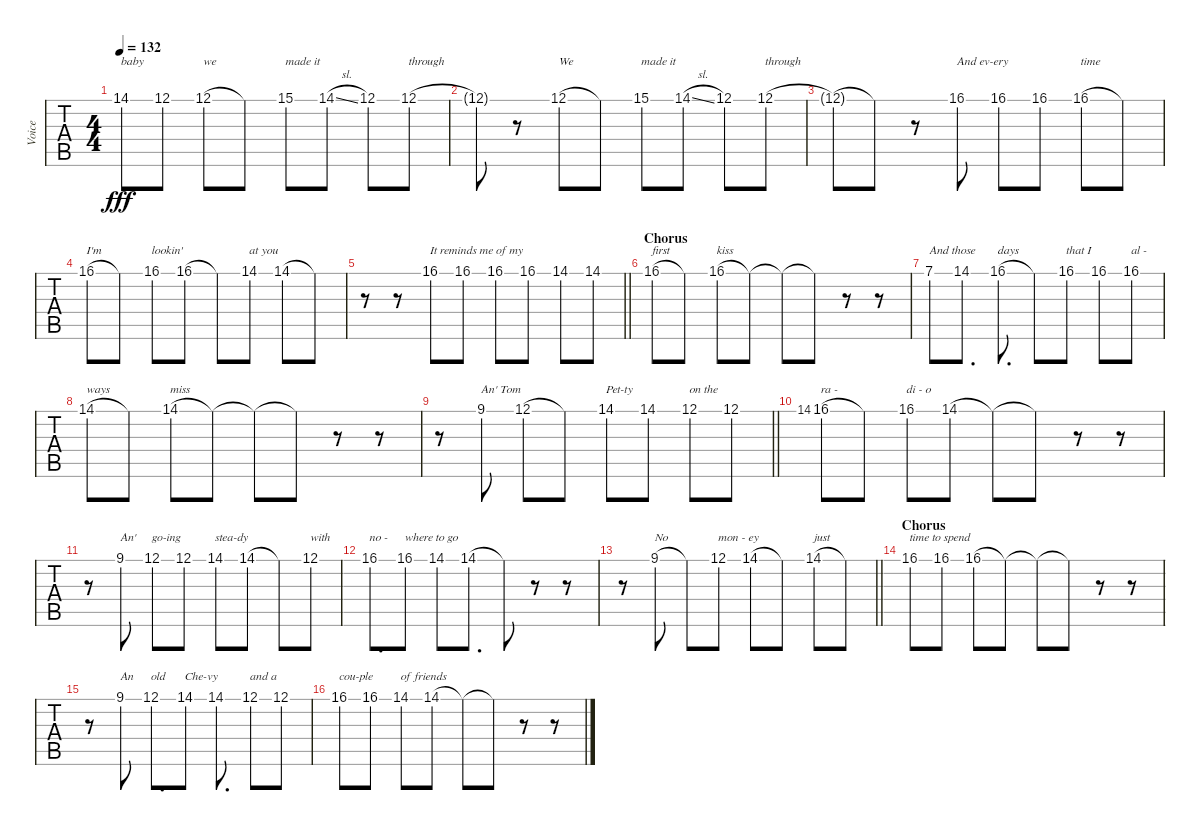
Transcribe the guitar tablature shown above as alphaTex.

\track ("Voice" "Voice") {instrument lead3calliope}
\staff {tabs}
\tuning (E4 B3 G3 D3 A2 E2) {hide}
\ts (4 4)
\tempo 132
\clef g2
\ks c
14.1.8{txt "baby" dy fff} 12.1.8 12.1.8{txt "we"} 12.1{t}.8 15.1.8{txt "made it"} 14.1{sl}.8 12.1.8 12.1.8{txt "through"} |
12.1{t}.8 r.8 12.1.8{txt "We"} 12.1{t}.8 15.1.8{txt "made it"} 14.1{sl}.8 12.1.8 12.1.8{txt "through"} |
12.1{t}.8 12.1{t}.8 r.8 16.1.8{txt "And ev-ery"} 16.1.8 16.1.8 16.1.8{txt "time"} 16.1{t}.8 |
16.1.8{txt "I'm"} 16.1{t}.8 16.1.8{txt "lookin'"} 16.1.8 16.1{t}.8 14.1.8{txt "at you"} 14.1.8 14.1{t}.8 |
\barLineRight lightlight
r.8 r.8 16.1.8{txt "It reminds me of my"} 16.1.8 16.1.8 16.1.8 14.1.8 14.1.8 |
\section ("" "Chorus")
16.1.8{txt "first"} 16.1{t}.8 16.1.8{txt "kiss"} 16.1{t}.8 16.1{t}.8 16.1{t}.8 r.8 r.8 |
7.1.8{txt "And those"} 14.1.8{d} 16.1.8{d txt "days"} 16.1{t}.8 16.1.8{txt "that I"} 16.1.8 16.1.8{txt "al - "} |
14.1.8{txt "ways"} 14.1{t}.8 14.1.8{txt "miss"} 14.1{t}.8 14.1{t}.8 14.1{t}.8 r.8 r.8 |
\barLineRight lightlight
r.8 9.1.8{txt "An' Tom"} 12.1.8 12.1{t}.8 14.1.8{txt "Pet-ty"} 14.1.8 12.1.8{txt "on the"} 12.1.8 |
14.1.8{gr} 16.1.8{txt "ra - "} 16.1{t}.8 16.1.8{txt "di - o"} 14.1.8 14.1{t}.8 14.1{t}.8 r.8 r.8 |
r.8 9.1.8{txt "An'"} 12.1.8{txt "go-ing"} 12.1.8 14.1.8{txt "stea-dy"} 14.1.8 14.1{t}.8 12.1.8{txt "with"} |
16.1.8{d txt "no -"} 16.1.8{txt "where to go"} 14.1.8 14.1.8{d} 14.1{t}.8 r.8 r.8 |
\barLineRight lightlight
r.8 9.1.8{txt "No"} 9.1{t}.8 12.1.8{txt "mon - ey"} 14.1.8 14.1{t}.8 14.1.8{txt "just"} 14.1{t}.8 |
\section ("" "Chorus")
16.1.8{txt "time to spend"} 16.1.8 16.1.8 16.1{t}.8 16.1{t}.8 16.1{t}.8 r.8 r.8 |
r.8 9.1.8{txt "An"} 12.1.8{d txt "old"} 14.1.8{txt "Che-vy"} 14.1.8{d} 12.1.8{txt "and a"} 12.1.8 |
16.1.8{txt "cou-ple"} 16.1.8 14.1.8{txt "of friends"} 14.1.8 14.1{t}.8 14.1{t}.8 r.8 r.8
